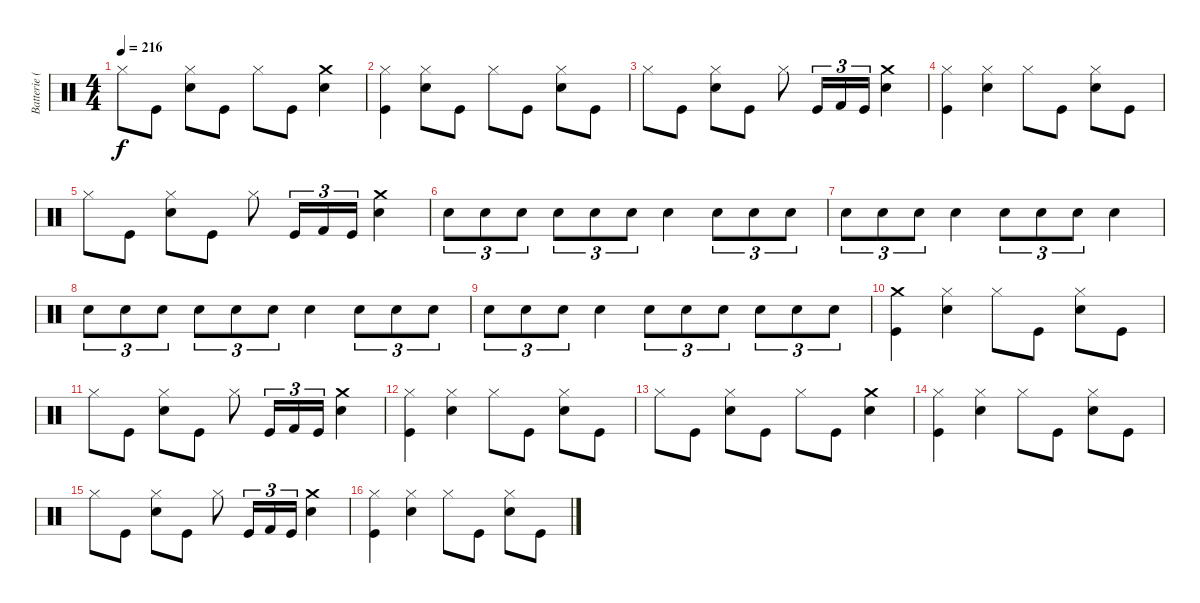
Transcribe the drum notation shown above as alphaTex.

\track ("Batterie ( Lars )" "Batterie (") {instrument percussion}
\staff {score}
\articulation defaults
\ts (4 4)
\tempo 216
\clef neutral
\ks c "Hi-Hat (closed)".8{dy f} "Kick (hit)".8
("Snare (hit) 2" "Hi-Hat (closed)").8 "Kick (hit)".8 "Hi-Hat (closed)".8 "Kick (hit)".8 ("Crash medium (hit)" "Snare (hit) 2").4 |
("Kick (hit)" "Hi-Hat (closed)").4 ("Snare (hit) 2" "Hi-Hat (closed)").8 "Kick (hit)".8 "Hi-Hat (closed)".8 "Kick (hit)".8 ("Hi-Hat (closed)" "Snare (hit) 2").8 "Kick (hit)".8 |
"Hi-Hat (closed)".8 "Kick (hit)".8 ("Snare (hit) 2" "Hi-Hat (closed)").8 "Kick (hit)".8 "Hi-Hat (closed)".8 "Kick (hit)".16{tu (3 2)} "Kick (hit) 2".16{tu (3 2)} "Kick (hit)".16{tu (3 2)} ("Crash medium (hit)" "Snare (hit) 2").4 |
("Hi-Hat (closed)" "Kick (hit)").4 ("Snare (hit) 2" "Hi-Hat (closed)").4 "Hi-Hat (closed)".8 "Kick (hit)".8 ("Snare (hit) 2" "Hi-Hat (closed)").8 "Kick (hit)".8 |
"Hi-Hat (closed)".8 "Kick (hit)".8 ("Snare (hit) 2" "Hi-Hat (closed)").8 "Kick (hit)".8 "Hi-Hat (closed)".8 "Kick (hit)".16{tu (3 2)} "Kick (hit) 2".16{tu (3 2)} "Kick (hit)".16{tu (3 2)} ("Crash medium (hit)" "Snare (hit) 2").4 |
"Snare (hit) 2".8{tu (3 2)} "Snare (hit) 2".8{tu (3 2)} "Snare (hit) 2".8{tu (3 2)} "Snare (hit) 2".8{tu (3 2)} "Snare (hit) 2".8{tu (3 2)} "Snare (hit) 2".8{tu (3 2)} "Snare (hit) 2".4 "Snare (hit) 2".8{tu (3 2)} "Snare (hit) 2".8{tu (3 2)} "Snare (hit) 2".8{tu (3 2)} |
"Snare (hit) 2".8{tu (3 2)} "Snare (hit) 2".8{tu (3 2)} "Snare (hit) 2".8{tu (3 2)} "Snare (hit) 2".4 "Snare (hit) 2".8{tu (3 2)} "Snare (hit) 2".8{tu (3 2)} "Snare (hit) 2".8{tu (3 2)} "Snare (hit) 2".4 |
"Snare (hit) 2".8{tu (3 2)} "Snare (hit) 2".8{tu (3 2)} "Snare (hit) 2".8{tu (3 2)} "Snare (hit) 2".8{tu (3 2)} "Snare (hit) 2".8{tu (3 2)} "Snare (hit) 2".8{tu (3 2)} "Snare (hit) 2".4 "Snare (hit) 2".8{tu (3 2)} "Snare (hit) 2".8{tu (3 2)} "Snare (hit) 2".8{tu (3 2)} |
"Snare (hit) 2".8{tu (3 2)} "Snare (hit) 2".8{tu (3 2)} "Snare (hit) 2".8{tu (3 2)} "Snare (hit) 2".4 "Snare (hit) 2".8{tu (3 2)} "Snare (hit) 2".8{tu (3 2)} "Snare (hit) 2".8{tu (3 2)} "Snare (hit) 2".8{tu (3 2)} "Snare (hit) 2".8{tu (3 2)} "Snare (hit) 2".8{tu (3 2)} |
("Crash medium (hit)" "Kick (hit)").4 ("Hi-Hat (closed)" "Snare (hit) 2").4 "Hi-Hat (closed)".8 "Kick (hit)".8 ("Snare (hit) 2" "Hi-Hat (closed)").8 "Kick (hit)".8 |
"Hi-Hat (closed)".8 "Kick (hit)".8 ("Snare (hit) 2" "Hi-Hat (closed)").8 "Kick (hit)".8 "Hi-Hat (closed)".8 "Kick (hit)".16{tu (3 2)} "Kick (hit) 2".16{tu (3 2)} "Kick (hit)".16{tu (3 2)} ("Crash medium (hit)" "Snare (hit) 2").4 |
("Kick (hit)" "Hi-Hat (closed)").4 ("Hi-Hat (closed)" "Snare (hit) 2").4 "Hi-Hat (closed)".8 "Kick (hit)".8 ("Snare (hit) 2" "Hi-Hat (closed)").8 "Kick (hit)".8 |
"Hi-Hat (closed)".8 "Kick (hit)".8 ("Snare (hit) 2" "Hi-Hat (closed)").8 "Kick (hit)".8 "Hi-Hat (closed)".8 "Kick (hit)".8 ("Crash medium (hit)" "Snare (hit) 2").4 |
("Hi-Hat (closed)" "Kick (hit)").4 ("Snare (hit) 2" "Hi-Hat (closed)").4 "Hi-Hat (closed)".8 "Kick (hit)".8 ("Snare (hit) 2" "Hi-Hat (closed)").8 "Kick (hit)".8 |
"Hi-Hat (closed)".8 "Kick (hit)".8 ("Snare (hit) 2" "Hi-Hat (closed)").8 "Kick (hit)".8 "Hi-Hat (closed)".8 "Kick (hit)".16{tu (3 2)} "Kick (hit) 2".16{tu (3 2)} "Kick (hit)".16{tu (3 2)} ("Crash medium (hit)" "Snare (hit) 2").4 |
("Kick (hit)" "Hi-Hat (closed)").4 ("Snare (hit) 2" "Hi-Hat (closed)").4 "Hi-Hat (closed)".8 "Kick (hit)".8 ("Snare (hit) 2" "Hi-Hat (closed)").8 "Kick (hit)".8
